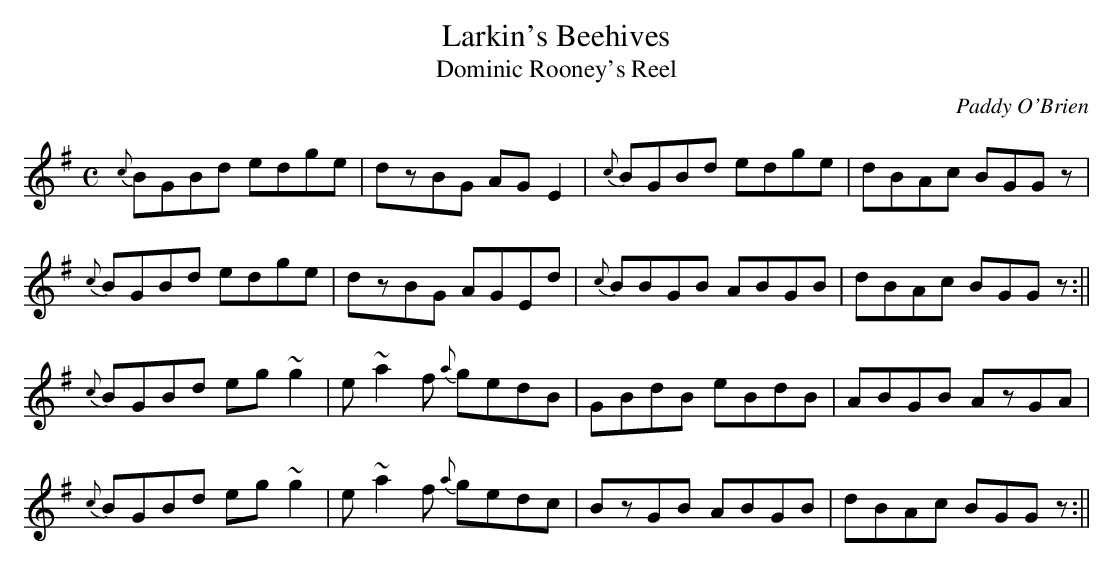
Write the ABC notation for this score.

X:1
T:Larkin's Beehives
T:Dominic Rooney's Reel
C:Paddy O'Brien
M:C
L:1/8
K:G
{c}BGBd edge|dzBG AGE2|{c}BGBd edge|dBAc BGGz|
{c}BGBd edge|dzBG AGEd|{c}BBGB ABGB|dBAc BGGz:||
{c}BGBd eg~g2|e~a2f {a}gedB|GBdB eBdB|ABGB AzGA|
{c}BGBd eg~g2|e~a2f {a}gedc|BzGB ABGB|dBAc  BGGz:||
